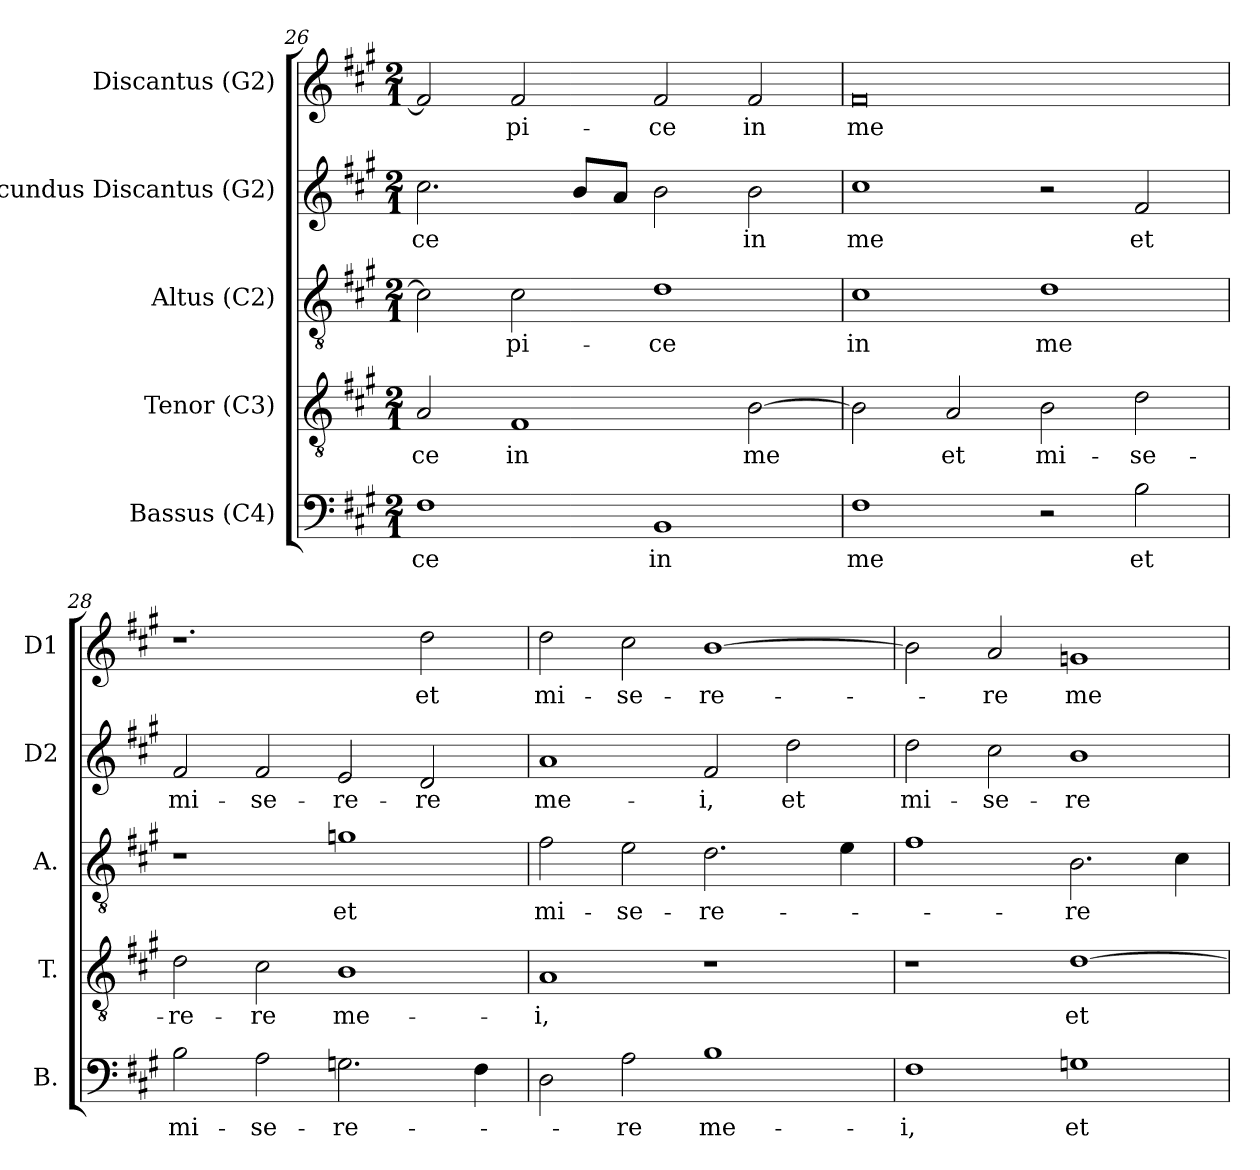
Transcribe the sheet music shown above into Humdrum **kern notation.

**kern	**text	**kern	**text	**kern	**text	**kern	**text	**kern	**text
*part5	*part5	*part4	*part4	*part3	*part3	*part2	*part2	*part1	*part1
*staff5	*staff5	*staff4	*staff4	*staff3	*staff3	*staff2	*staff2	*staff1	*staff1
*I"Bassus (C4)	*	*I"Tenor (C3)	*	*I"Altus (C2)	*	*I"Secundus Discantus (G2)	*	*I"Discantus (G2)	*
*I'B.	*	*I'T.	*	*I'A.	*	*I'D2	*	*I'D1	*
*clefF4	*	*clefGv2	*	*clefGv2	*	*clefG2	*	*clefG2	*
*	*	*ITrd7c12	*	*ITrd7c12	*	*	*	*	*
*k[f#c#g#]	*	*k[f#c#g#]	*	*k[f#c#g#]	*	*k[f#c#g#]	*	*k[f#c#g#]	*
*A:	*	*A:	*	*A:	*	*A:	*	*A:	*
*M2/1	*	*M2/1	*	*M2/1	*	*M2/1	*	*M2/1	*
=26	=26	=26	=26	=26	=26	=26	=26	=26	=26
!	!LO:LY:b:color=#000000	!	!	!	!	!	!	!	!
!	!	!	!LO:LY:b:color=#000000	!	!	!	!	!	!
!	!	!	!	!	!	!	!LO:LY:b:color=#000000	!	!
1F#i	-ce	2AAi/	-ce	2C#i\]	.	2.cc#i\	-ce	2f#i/]	.
!	!	!	!LO:LY:b:color=#000000	!	!	!	!	!	!
!	!	!	!	!	!LO:LY:b:color=#000000	!	!	!	!
!	!	!	!	!	!	!	!	!	!LO:LY:b:color=#000000
.	.	1FF#i	in	2C#i\	-pi-	.	.	2f#i/	-pi-
.	.	.	.	.	.	8bi/L	.	.	.
.	.	.	.	.	.	8ai/J	.	.	.
!	!LO:LY:b:color=#000000	!	!	!	!	!	!	!	!
!	!	!	!	!	!LO:LY:b:color=#000000	!	!	!	!
!	!	!	!	!	!	!	!	!	!LO:LY:b:color=#000000
1BBi	in	.	.	1Di	-ce	2bi\	.	2f#i/	-ce
!	!	!	!LO:LY:b:color=#000000	!	!	!	!	!	!
!	!	!	!	!	!	!	!LO:LY:b:color=#000000	!	!
!	!	!	!	!	!	!	!	!	!LO:LY:b:color=#000000
.	.	[2BBi\	me	.	.	2bi\	in	2f#i/	in
=27	=27	=27	=27	=27	=27	=27	=27	=27	=27
!	!LO:LY:b:color=#000000	!	!	!	!	!	!	!	!
!	!	!	!	!	!LO:LY:b:color=#000000	!	!	!	!
!	!	!	!	!	!	!	!LO:LY:b:color=#000000	!	!
!	!	!	!	!	!	!	!	!	!LO:LY:b:color=#000000
1F#i	me	2BBi\]	.	1C#i	in	1cc#i	me	0f#i	me
!	!	!	!LO:LY:b:color=#000000	!	!	!	!	!	!
.	.	2AAi/	et	.	.	.	.	.	.
!	!	!	!LO:LY:b:color=#000000	!	!	!	!	!	!
!	!	!	!	!	!LO:LY:b:color=#000000	!	!	!	!
2r	.	2BBi\	mi-	1Di	me	2r	.	.	.
!	!LO:LY:b:color=#000000	!	!	!	!	!	!	!	!
!	!	!	!LO:LY:b:color=#000000	!	!	!	!	!	!
!	!	!	!	!	!	!	!LO:LY:b:color=#000000	!	!
2Bi\	et	2Di\	-se-	.	.	2f#i/	et	.	.
=28	=28	=28	=28	=28	=28	=28	=28	=28	=28
!	!LO:LY:b:color=#000000	!	!	!	!	!	!	!	!
!	!	!	!LO:LY:b:color=#000000	!	!	!	!	!	!
!	!	!	!	!	!	!	!LO:LY:b:color=#000000	!	!
2Bi\	mi-	2Di\	-re-	1r	.	2f#i/	mi-	1.r	.
!	!LO:LY:b:color=#000000	!	!	!	!	!	!	!	!
!	!	!	!LO:LY:b:color=#000000	!	!	!	!	!	!
!	!	!	!	!	!	!	!LO:LY:b:color=#000000	!	!
2Ai\	-se-	2C#i\	-re	.	.	2f#i/	-se-	.	.
!	!LO:LY:b:color=#000000	!	!	!	!	!	!	!	!
!	!	!	!LO:LY:b:color=#000000	!	!	!	!	!	!
!	!	!	!	!	!LO:LY:b:color=#000000	!	!	!	!
!	!	!	!	!	!	!	!LO:LY:b:color=#000000	!	!
2.Gni\	-re-	1BBi	me-	1Gni	et	2ei/	-re-	.	.
!	!	!	!	!	!	!	!LO:LY:b:color=#000000	!	!
!	!	!	!	!	!	!	!	!	!LO:LY:b:color=#000000
.	.	.	.	.	.	2di/	-re	2ddi\	et
4F#i\	.	.	.	.	.	.	.	.	.
!!LO:LB:g=z
=29	=29	=29	=29	=29	=29	=29	=29	=29	=29
!	!	!	!LO:LY:b:color=#000000	!	!	!	!	!	!
!	!	!	!	!	!LO:LY:b:color=#000000	!	!	!	!
!	!	!	!	!	!	!	!LO:LY:b:color=#000000	!	!
!	!	!	!	!	!	!	!	!	!LO:LY:b:color=#000000
2Di\	.	1AAi	-i,	2F#i\	mi-	1ai	me-	2ddi\	mi-
!	!LO:LY:b:color=#000000	!	!	!	!	!	!	!	!
!	!	!	!	!	!LO:LY:b:color=#000000	!	!	!	!
!	!	!	!	!	!	!	!	!	!LO:LY:b:color=#000000
2Ai\	-re	.	.	2Ei\	-se-	.	.	2cc#i\	-se-
!	!LO:LY:b:color=#000000	!	!	!	!	!	!	!	!
!	!	!	!	!	!LO:LY:b:color=#000000	!	!	!	!
!	!	!	!	!	!	!	!LO:LY:b:color=#000000	!	!
!	!	!	!	!	!	!	!	!	!LO:LY:b:color=#000000
1Bi	me-	1r	.	2.Di\	-re-	2f#i/	-i,	[1bi	-re-
!	!	!	!	!	!	!	!LO:LY:b:color=#000000	!	!
.	.	.	.	.	.	2ddi\	et	.	.
.	.	.	.	4Ei\	.	.	.	.	.
=30	=30	=30	=30	=30	=30	=30	=30	=30	=30
!	!LO:LY:b:color=#000000	!	!	!	!	!	!	!	!
!	!	!	!	!	!	!	!LO:LY:b:color=#000000	!	!
1F#i	-i,	1r	.	1F#i	.	2ddi\	mi-	2bi\]	.
!	!	!	!	!	!	!	!LO:LY:b:color=#000000	!	!
!	!	!	!	!	!	!	!	!	!LO:LY:b:color=#000000
.	.	.	.	.	.	2cc#i\	-se-	2ai/	-re
!	!LO:LY:b:color=#000000	!	!	!	!	!	!	!	!
!	!	!	!LO:LY:b:color=#000000	!	!	!	!	!	!
!	!	!	!	!	!LO:LY:b:color=#000000	!	!	!	!
!	!	!	!	!	!	!	!LO:LY:b:color=#000000	!	!
!	!	!	!	!	!	!	!	!	!LO:LY:b:color=#000000
1Gi	et	[1Di	et	2.BBi\	-re	1bi	-re-	1gni	me-
.	.	.	.	4C#i\	.	.	.	.	.
=	=	=	=	=	=	=	=	=	=
*-	*-	*-	*-	*-	*-	*-	*-	*-	*-
